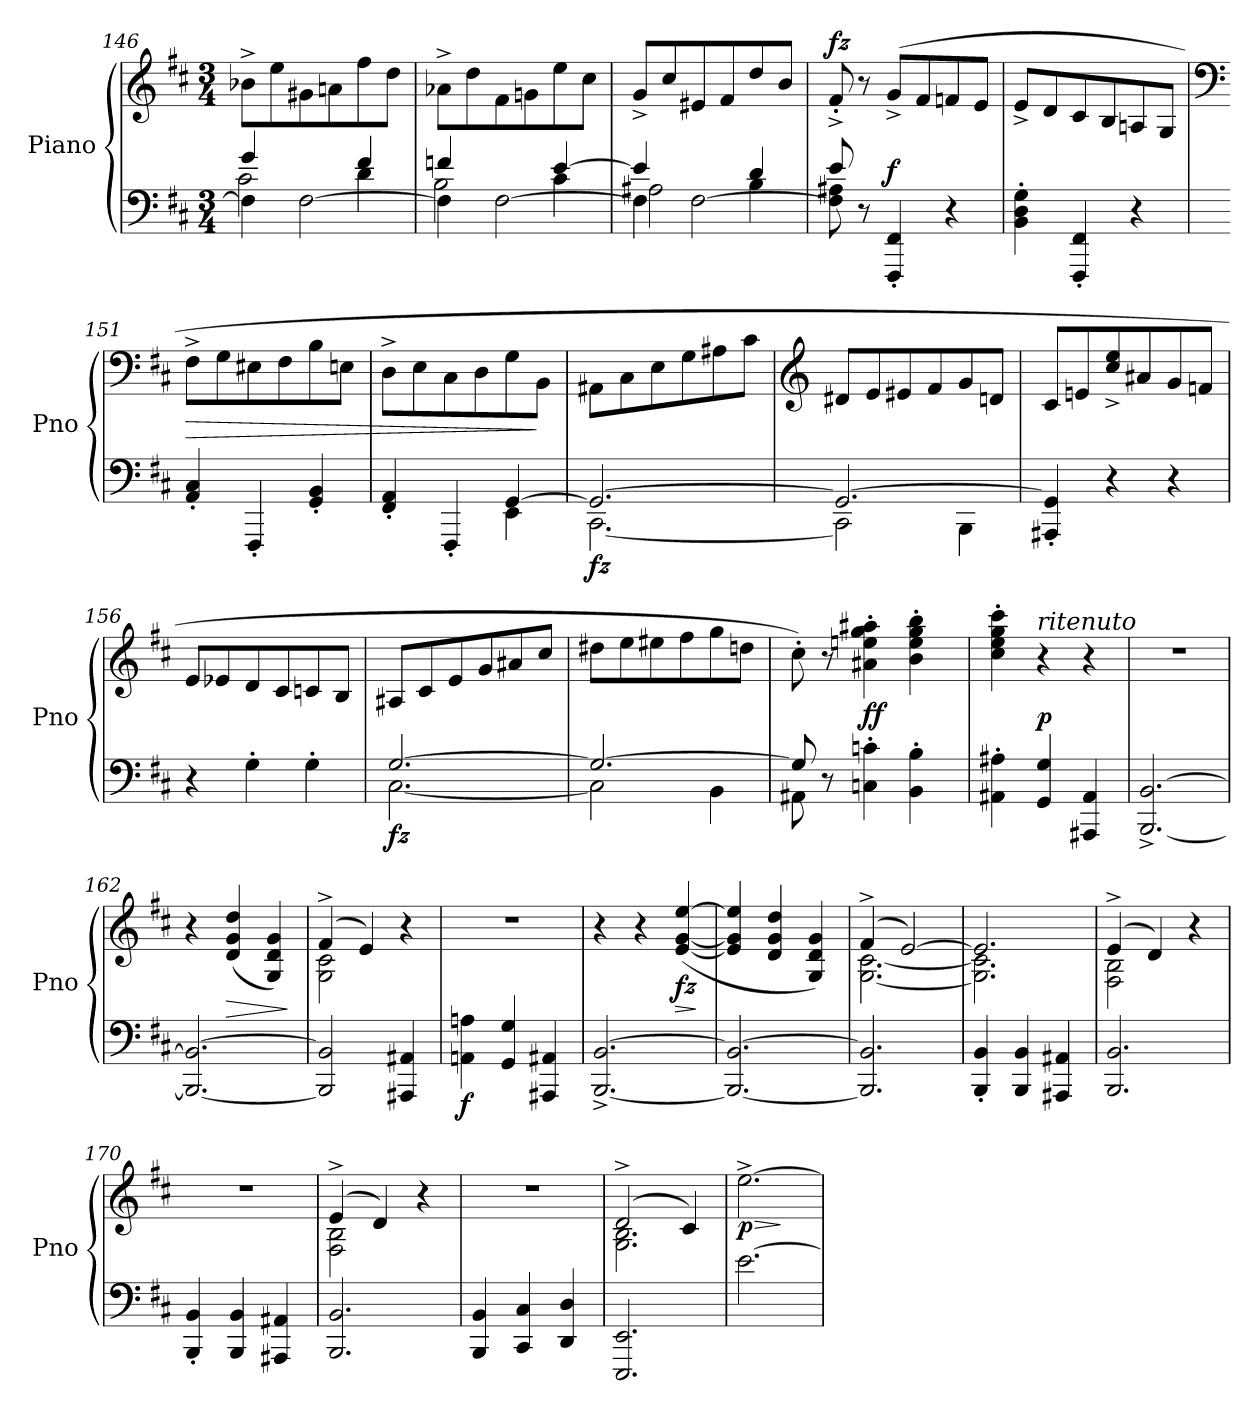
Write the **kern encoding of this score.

**kern	**kern	**dynam
*part1	*part1	*part1
*staff2	*staff1	*staff1/2
*I"Piano	*	*
*I'Pno	*	*
!!LO:PB:g=z
*clefF4	*clefG2	*
*k[f#c#]	*k[f#c#]	*
*M3/4	*M3/4	*
=146	=146	=146
*^	*	*
*	*^	*	*
4F#\]	2c#\	4g/	8b-X^\L	.
.	.	.	8ee\	.
[2F#\	.	4rAyy	8g#X\	.
.	.	.	8an\	.
.	4d\	4f#/	8ff#\	.
.	.	.	8dd\J	.
=147	=147	=147	=147	=147
4F#\]	2B\	4fn/	8a-X^\L	.
.	.	.	8dd\	.
[2F#\	.	4rAyy	8f#\	.
.	.	.	8gn\	.
.	4c#\	[4e/	8ee\	.
.	.	.	8cc#\J	.
=148	=148	=148	=148	=148
4F#\]	2A#X\	4e/]	8g^/L	.
.	.	.	8cc#/	.
[2F#\	.	4rAyy	8e#X/	.
.	.	.	8f#/	.
.	4B\	4d/	8dd/	.
.	.	.	8b/J	.
*	*v	*v	*	*
=149	=149	=149	=149
!	!	!	!LO:DY:a
8F#\] 8A#X\	8e/	8f#'^/	fz
8r	2ryy	8r	.
!	!	!	!LO:DY:a=2
4FFF#/' 4FF#/'	.	(8g^/L	f
.	.	8f#/	.
4r	.	8fn/	.
.	8ryy	8e/J	.
*v	*v	*	*
=150	=150	=150
4BB\' 4D\' 4G\'	8e^/L	.
.	8d/	.
4FFF#/' 4FF#/'	8c#/	.
.	8B/	.
4r	8An/	.
.	8G/J	.
=151	=151	=151
*	*clefF4	*
!	!	!LO:HP:b
4AA/' 4C#/'	8F#^\L	>
.	8G\	.
4FFF#'/	8E#X\	.
.	8F#\	.
4GG/' 4BB/'	8B\	.
.	8En\J	.
!!LO:LB:g=z
=152	=152	=152
*^	*	*
4FF#/' 4AA/'	2ryy	8D^\L	.
.	.	8E\	.
4FFF#'/	.	8C#\	.
.	.	8D\	.
[4GG/	4EE\	8G\	.
.	.	8BB\J	]
=153	=153	=153	=153
!	!	!	!LO:DY:b=2
2.GG/_	[2.CC#\	8AA#X\L	fz
.	.	8C#\	.
.	.	8E\	.
.	.	8G\	.
.	.	8A#X\	.
.	.	8c#\J	.
=154	=154	=154	=154
*	*	*clefG2	*
!	!	!	!LO:DY:a=2
2.GG/_	2CC#\]	8d#X/L	other-dynamics
.	.	8e/	.
.	.	8e#X/	.
.	.	8f#/	.
.	4BBB\	8g/	.
.	.	8dn/J	.
*v	*v	*	*
=155	=155	=155
4AAA#X/' 4GG/]'	8c#/L	.
.	8en/	.
4r	8cc#/^ 8ee/^	.
.	8a#X/	.
4r	8g/	.
.	8fn/J	.
=156	=156	=156
4r	8e/L	.
.	8e-X/	.
4G'\	8d/	.
.	8c#/	.
4G'\	8cn/	.
.	8B/J	.
=157	=157	=157
*^	*	*
!	!	!	!LO:DY:b=2
[2.G/	[2.C#\	8A#X/L	fz
.	.	8c#/	.
.	.	8e/	.
.	.	8g/	.
.	.	8a#X/	.
.	.	8cc#/J	.
!!LO:LB:g=z
=158	=158	=158	=158
2.G/_	2C#\]	8dd#X\L	.
.	.	8ee\	.
.	.	8ee#X\	.
.	.	8ff#\	.
.	4BB\	8gg\	.
.	.	8ddn\J	.
=159	=159	=159	=159
8G/]	8AA#X\	8cc#'\)	.
8r	2ryy	8r	.
!	!	!	!LO:DY:b
4Cn\' 4cn\'	.	4a#X\' 4een\' 4gg\' 4aa#X\'	ff
4BB\' 4B\'	.	4b\' 4ee\' 4gg\' 4bb\'	.
.	8ryy	.	.
*v	*v	*	*
=160	=160	=160
4AA#X\' 4A#X\'	4cc#\' 4ee\' 4gg\' 4ccc#\'	.
!	!LO:TX:a:i:t=ritenuto	!
!	!	!LO:DY:a=2
4GG/ 4G/	4r	p
4AAA#X/ 4AA#/	4r	.
=161	=161	=161
[2.BBB/^ [2.BB/^	2.r	.
=162	=162	=162
2.BBB/_ 2.BB/_	4r	.
!	!	!LO:HP:b
.	(4d/ 4g/ 4dd/	>
.	4G/ 4d/ 4g/)	.
.	.	]
=163	=163	=163
*	*^	*
2BBB/] 2BB/]	(4f#^/	2G\ 2c#\	.
.	4e/)	.	.
4AAA#X/ 4AA#X/	4r	4ryy	.
=164	=164	=164	=164
!	!	!	!LO:DY:b=2
*	*v	*v	*
4AAn\ 4An\	2.r	f
4GG/ 4G/	.	.
4AAA#X/ 4AA#X/	.	.
=165	=165	=165
[2.BBB/^ [2.BB/^	4r	.
.	4r	.
!	!	!LO:HP:b
!	!	!LO:DY:n=1:b
.	(>[4e/ [4g/ [4ee/	> fz
.	.	]
=166	=166	=166
2.BBB/_ 2.BB/_	4e/] 4g/] 4ee/]	.
.	4d/ 4g/ 4dd/	.
.	4G/ 4d/ 4g/)	.
!!LO:LB:g=z
=167	=167	=167
*	*^	*
2.BBB/] 2.BB/]	(4f#^/	[2.G\ [2.c#\	.
.	[2e/)	.	.
!!LO:LB:g=z	!!
=168	=168	=168	=168
4BBB/' 4BB/'	2.e/]	2.G\] 2.c#\]	.
4BBB/ 4BB/	.	.	.
4AAA#X/ 4AA#X/	.	.	.
=169	=169	=169	=169
!	!	!	!LO:DY:a=2
2.BBB/ 2.BB/	(4e^/	2F#\ 2B\	other-dynamics
.	4d/)	.	.
.	4r	4ryy	.
*	*v	*v	*
=170	=170	=170
4BBB/' 4BB/'	2.r	.
4BBB/ 4BB/	.	.
4AAA#X/ 4AA#X/	.	.
=171	=171	=171
*	*^	*
2.BBB/ 2.BB/	(4e^/	2F#\ 2B\	.
.	4d/)	.	.
.	4r	4ryy	.
*	*v	*v	*
=172	=172	=172
4BBB/ 4BB/	2.r	.
4CC#/ 4C#/	.	.
4DD/ 4D/	.	.
=173	=173	=173
*	*^	*
2.EEE/ 2.EE/	(2d^/	2.G\ 2.B\	.
.	4c#/)	.	.
*	*v	*v	*
=174	=174	=174
!	!	!LO:HP:b
!	!	!LO:DY:n=1:b
[2.e\	[2.ee^\	> p
.	.	]
=	=	=
*-	*-	*-
